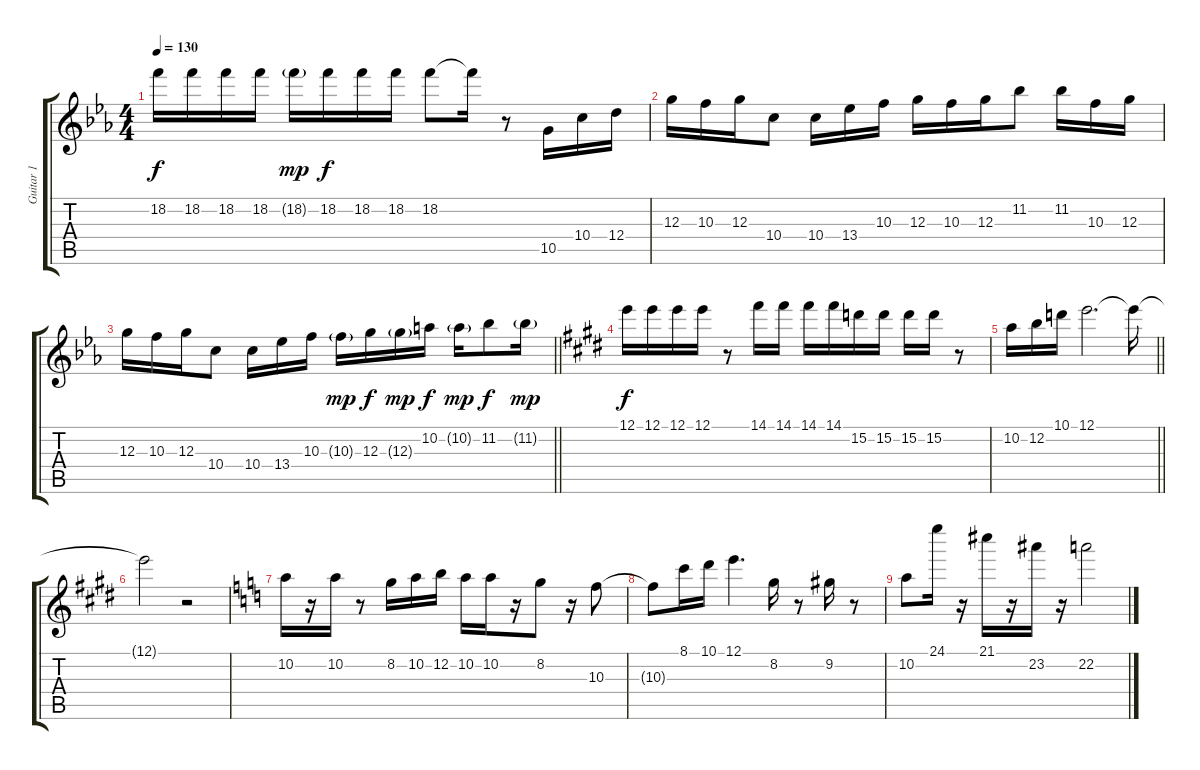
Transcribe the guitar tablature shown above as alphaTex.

\track ("Guitar 1" "Guitar 1") {instrument distortionguitar}
\staff {score tabs}
\tuning (E4 B3 G3 D3 A2 E2) {hide}
\ts (4 4)
\tempo 130
\clef g2
\ks eb
18.2.16{dy f} 18.2.16 18.2.16 18.2.16 18.2{g}.16{dy mp} 18.2.16{dy f} 18.2.16 18.2.16 18.2.8 18.2{t}.16 r.8 10.5.16 10.4.16 12.4.16 |
12.3.16 10.3.16 12.3.16 10.4.8 10.4.16 13.4.16 10.3.16 12.3.16 10.3.16 12.3.16 11.2.8 11.2.16 10.3.16 12.3.16 |
\barLineRight lightlight
12.3.16 10.3.16 12.3.16 10.4.8 10.4.16 13.4.16 10.3.16 10.3{g}.16{dy mp} 12.3.16{dy f} 12.3{g}.16{dy mp} 10.2.16{dy f} 10.2{g}.16{dy mp} 11.2.8{dy f} 11.2{g}.16{dy mp} |
\ks e
12.1.16{dy f} 12.1.16 12.1.16 12.1.16 r.8 14.1.16 14.1.16 14.1.16 14.1.16 15.2.16 15.2.16 15.2.16 15.2.16 r.8 |
\barLineRight lightlight
\ks c#minor
10.2.16 12.2.16 10.1.16 12.1.2{d} 12.1{t}.16 |
\ks e
12.1{t}.2 r.2 |
\ks c
10.2.16 r.16 10.2.16 r.8 8.2.16 10.2.16 12.2.16 10.2.16 10.2.16 r.16 8.2.8 r.16 10.3.8 |
10.3{t}.8 8.1.16 10.1.16 12.1.4{d} 8.2.16 r.8 9.2.16 r.8 |
10.2.8 24.1.16 r.16 21.1.16 r.16 23.2.16 r.16 22.2.2
